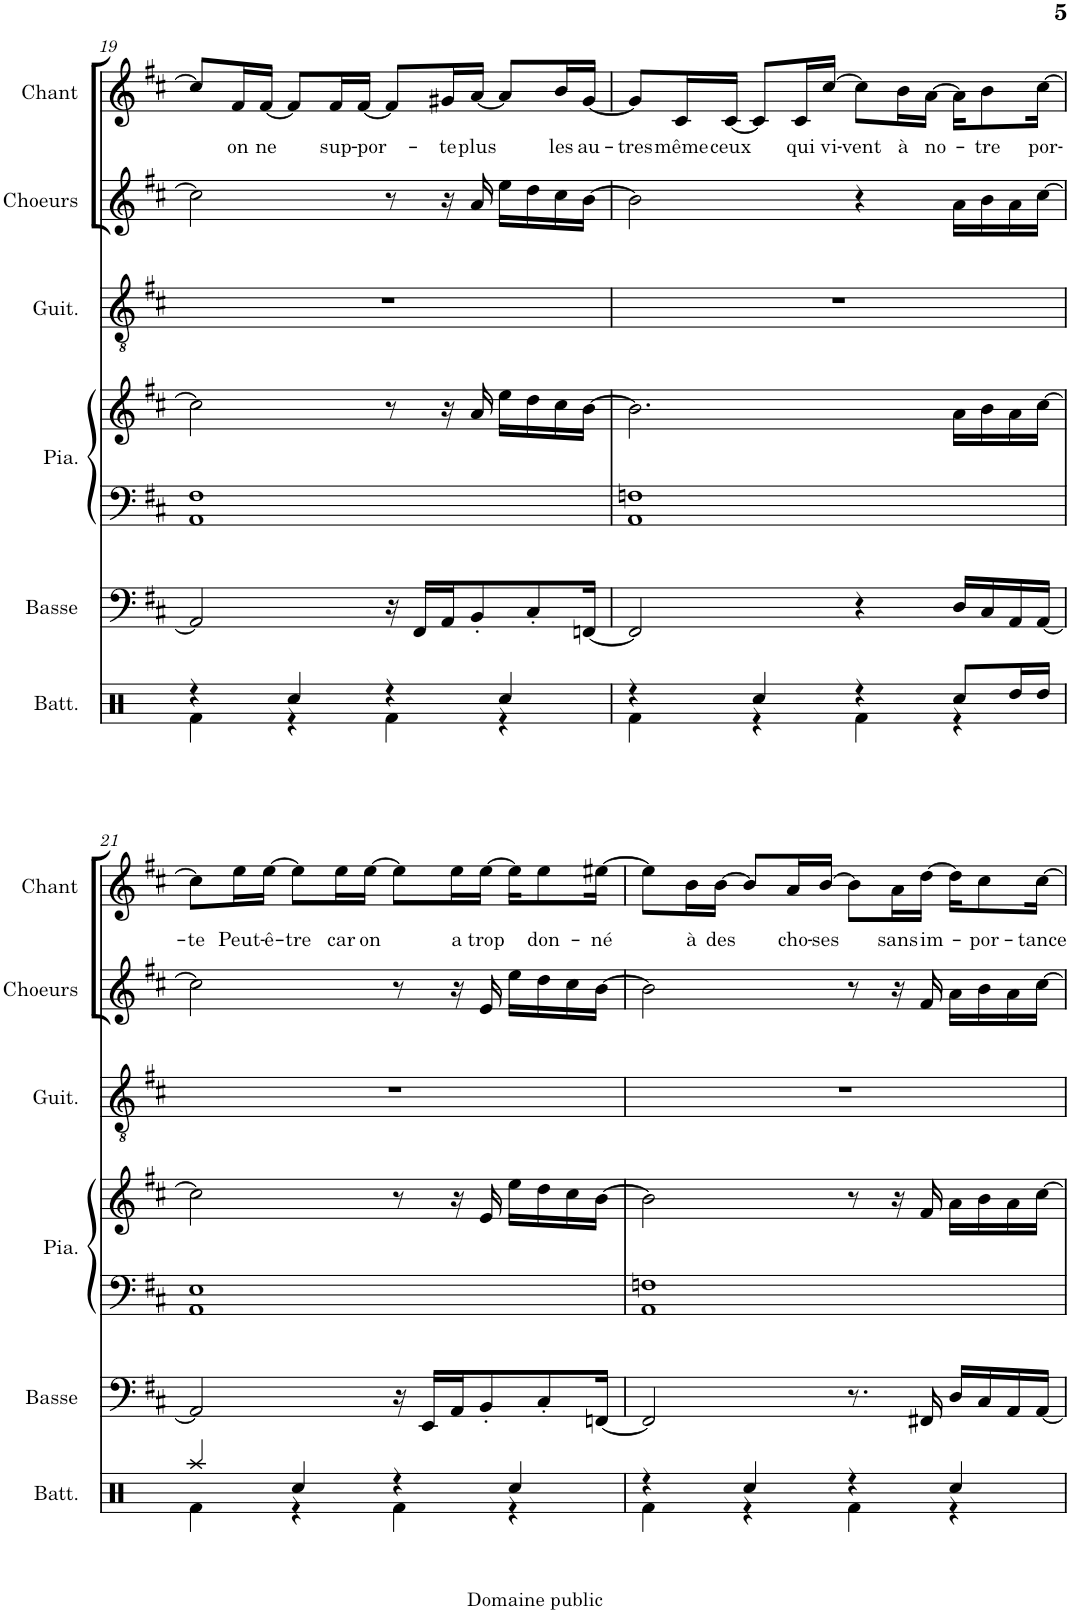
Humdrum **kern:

**kern	**kern	**kern	**kern	**kern	**kern	**kern	**text
*part6	*part5	*part4	*part4	*part3	*part2	*part1	*part1
*staff7	*staff6	*staff5	*staff4	*staff3	*staff2	*staff1	*staff1
*I"Batterie	*I"Guitare Basse	*I"Piano	*	*I"Guitare	*I"Choeurs	*I"Chant	*
*I'Batt.	*I'Basse	*I'Pia.	*	*I'Guit.	*I'Choeurs	*I'Chant	*
!!LO:PB:g=z
*clefX	*clefF4	*clefF4	*clefG2	*clefGv2	*clefG2	*clefG2	*
*	*Trd7c12	*	*	*	*	*	*
*k[]	*k[f#c#]	*k[f#c#]	*k[f#c#]	*k[f#c#]	*k[f#c#]	*k[f#c#]	*
*M4/4	*M4/4	*M4/4	*M4/4	*M4/4	*M4/4	*M4/4	*
=19	=19	=19	=19	=19	=19	=19	=19
*^	*	*	*	*	*	*	*
4r	4Rf\	2AA/]	1AA 1F#	2cc#\]	1r	2cc#\]	8cc#/L]	.
!	!	!	!	!	!	!	!	!LO:LY:b
.	.	.	.	.	.	.	16f#/L	on
!	!	!	!	!	!	!	!	!LO:LY:b
.	.	.	.	.	.	.	[16f#/JJ	ne
4Rcc/	4r	.	.	.	.	.	8f#/L]	.
!	!	!	!	!	!	!	!	!LO:LY:b
.	.	.	.	.	.	.	16f#/L	sup-
!	!	!	!	!	!	!	!	!LO:LY:b
.	.	.	.	.	.	.	[16f#/JJ	-por-
4r	4Rf\	16r	.	8r	.	8r	8f#/L]	.
.	.	16FF#/LL	.	.	.	.	.	.
!	!	!	!	!	!	!	!	!LO:LY:b
.	.	16AA/J	.	16r	.	16r	16g#X/L	-te
!	!	!	!	!	!	!	!	!LO:LY:b
.	.	8BB'/	.	16a/	.	16a/	[16a/JJ	plus
4Rcc/	4r	.	.	16ee\LL	.	16ee\LL	8a/L]	.
.	.	8C#'/	.	16dd\	.	16dd\	.	.
!	!	!	!	!	!	!	!	!LO:LY:b
.	.	.	.	16cc#\	.	16cc#\	16b/L	les
!	!	!	!	!	!	!	!	!LO:LY:b
.	.	[16FFn/Jk	.	[16b\JJ	.	[16b\JJ	[16g#/JJ	au-
=20	=20	=20	=20	=20	=20	=20	=20	=20
!	!	!	!	!	!	!	!	!LO:LY:b
4r	4Rf\	2FF/]	1AA 1Fn	2.b\]	1r	2b\]	8g#/L]	-tres
!	!	!	!	!	!	!	!	!LO:LY:b
.	.	.	.	.	.	.	16c#/L	même
!	!	!	!	!	!	!	!	!LO:LY:b
.	.	.	.	.	.	.	[16c#/JJ	ceux
4Rcc/	4r	.	.	.	.	.	8c#/L]	.
!	!	!	!	!	!	!	!	!LO:LY:b
.	.	.	.	.	.	.	16c#/L	qui
!	!	!	!	!	!	!	!	!LO:LY:b
.	.	.	.	.	.	.	[16cc#/JJ	vi-
!	!	!	!	!	!	!	!	!LO:LY:b
4r	4Rf\	4r	.	.	.	4r	8cc#\L]	-vent
!	!	!	!	!	!	!	!	!LO:LY:b
.	.	.	.	.	.	.	16b\L	à
!	!	!	!	!	!	!	!	!LO:LY:b
.	.	.	.	.	.	.	[16a\JJ	no-
8Rcc/L	4r	16D/LL	.	16a\LL	.	16a\LL	16a\KL]	.
!	!	!	!	!	!	!	!	!LO:LY:b
.	.	16C#/	.	16b\	.	16b\	8b\	-tre
16Rdd/L	.	16AA/	.	16a\	.	16a\	.	.
!	!	!	!	!	!	!	!	!LO:LY:b
16Rdd/JJ	.	[16AA/JJ	.	[16cc#\JJ	.	[16cc#\JJ	[16cc#\Jk	por-
!!LO:LB:g=z
=21	=21	=21	=21	=21	=21	=21	=21	=21
!	!	!	!	!	!	!	!	!LO:LY:b
4Raa/	4Rf\	2AA/]	1AA 1E	2cc#\]	1r	2cc#\]	8cc#\L]	-te
!	!	!	!	!	!	!	!	!LO:LY:b
.	.	.	.	.	.	.	16ee\L	Peut-
!	!	!	!	!	!	!	!	!LO:LY:b
.	.	.	.	.	.	.	[16ee\JJ	-ê-
!	!	!	!	!	!	!	!	!LO:LY:b
4Rcc/	4r	.	.	.	.	.	8ee\L]	-tre
!	!	!	!	!	!	!	!	!LO:LY:b
.	.	.	.	.	.	.	16ee\L	car
!	!	!	!	!	!	!	!	!LO:LY:b
.	.	.	.	.	.	.	[16ee\JJ	on
4r	4Rf\	16r	.	8r	.	8r	8ee\L]	.
.	.	16EE/LL	.	.	.	.	.	.
!	!	!	!	!	!	!	!	!LO:LY:b
.	.	16AA/J	.	16r	.	16r	16ee\L	a
!	!	!	!	!	!	!	!	!LO:LY:b
.	.	8BB'/	.	16e/	.	16e/	[16ee\JJ	trop
4Rcc/	4r	.	.	16ee\LL	.	16ee\LL	16ee\KL]	.
!	!	!	!	!	!	!	!	!LO:LY:b
.	.	8C#'/	.	16dd\	.	16dd\	8ee\	don-
.	.	.	.	16cc#\	.	16cc#\	.	.
!	!	!	!	!	!	!	!	!LO:LY:b
.	.	[16FFn/Jk	.	[16b\JJ	.	[16b\JJ	[16ee#X\Jk	-né
=22	=22	=22	=22	=22	=22	=22	=22	=22
4r	4Rf\	2FF/]	1AA 1Fn	2b\]	1r	2b\]	8ee#\L]	.
!	!	!	!	!	!	!	!	!LO:LY:b
.	.	.	.	.	.	.	16b\L	à
!	!	!	!	!	!	!	!	!LO:LY:b
.	.	.	.	.	.	.	[16b\JJ	des
4Rcc/	4r	.	.	.	.	.	8b/L]	.
!	!	!	!	!	!	!	!	!LO:LY:b
.	.	.	.	.	.	.	16a/L	cho-
!	!	!	!	!	!	!	!	!LO:LY:b
.	.	.	.	.	.	.	[16b/JJ	-ses
4r	4Rf\	8.r	.	8r	.	8r	8b\L]	.
!	!	!	!	!	!	!	!	!LO:LY:b
.	.	.	.	16r	.	16r	16a\L	sans
!	!	!	!	!	!	!	!	!LO:LY:b
.	.	16FF#X/	.	16f#/	.	16f#/	[16dd\JJ	im-
4Rcc/	4r	16D/LL	.	16a\LL	.	16a\LL	16dd\KL]	.
!	!	!	!	!	!	!	!	!LO:LY:b
.	.	16C#/	.	16b\	.	16b\	8cc#\	-por-
.	.	16AA/	.	16a\	.	16a\	.	.
!	!	!	!	!	!	!	!	!LO:LY:b
.	.	[16AA/JJ	.	[16cc#\JJ	.	[16cc#\JJ	[16cc#\Jk	-tance
*v	*v	*	*	*	*	*	*	*
=	=	=	=	=	=	=	=
*-	*-	*-	*-	*-	*-	*-	*-
